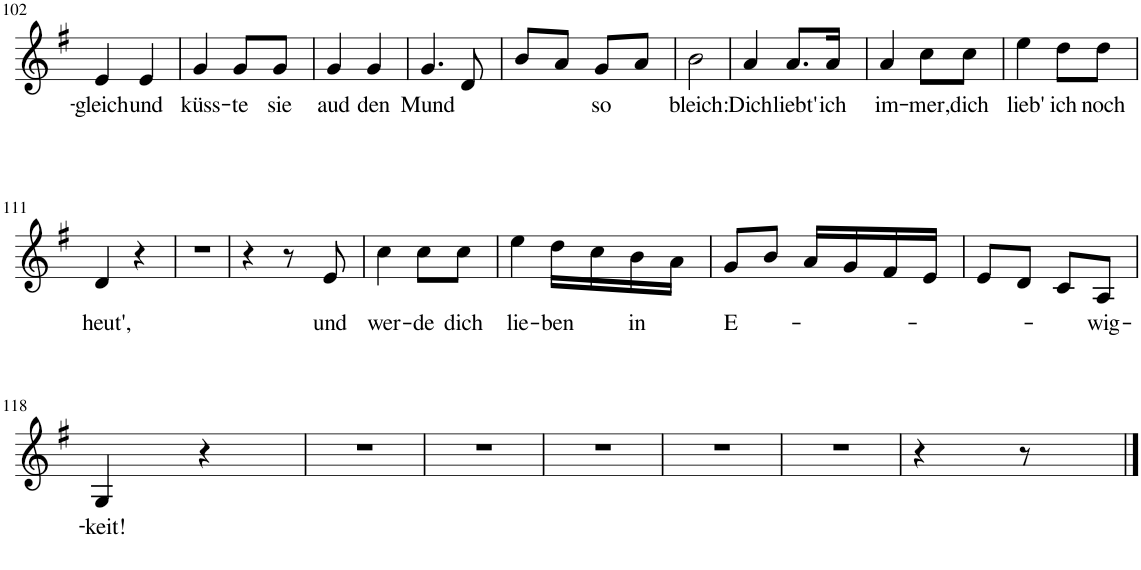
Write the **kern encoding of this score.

**kern	**text
*part1	*part1
*staff1	*staff1
*I"Piano	*
*I'Pno	*
!!LO:PB:g=z
*clefG2	*
*k[f#]	*
*M2/4	*
=102	=102
!	!LO:LY:b
4e/	-gleich
!	!LO:LY:b
4e/	und
=103	=103
!	!LO:LY:b
4g/	küss-
!	!LO:LY:b
8g/L	-te
!	!LO:LY:b
8g/J	sie
=104	=104
!	!LO:LY:b
4g/	aud
!	!LO:LY:b
4g/	den
=105	=105
!	!LO:LY:b
4.g/	Mund
8d/	.
=106	=106
8b/L	.
8a/J	.
!	!LO:LY:b
8g/L	so
8a/J	.
=107	=107
!	!LO:LY:b
2b\	bleich:
=108	=108
!	!LO:LY:b
4a/	Dich
!	!LO:LY:b
8.a/L	liebt'
!	!LO:LY:b
16a/Jk	ich
=109	=109
!	!LO:LY:b
4a/	im-
!	!LO:LY:b
8cc\L	-mer,
!	!LO:LY:b
8cc\J	dich
=110	=110
!	!LO:LY:b
4ee\	lieb'
!	!LO:LY:b
8dd\L	ich
!	!LO:LY:b
8dd\J	noch
!!LO:LB:g=z
=111	=111
!	!LO:LY:b
4d/	heut',
4r	.
=112	=112
2r	.
=113	=113
4r	.
8r	.
!	!LO:LY:b
8e/	und
=114	=114
!	!LO:LY:b
4cc\	wer-
!	!LO:LY:b
8cc\L	-de
!	!LO:LY:b
8cc\J	dich
=115	=115
!	!LO:LY:b
4ee\	lie-
!	!LO:LY:b
16dd\LL	-ben
16cc\	.
!	!LO:LY:b
16b\	in
16a\JJ	.
=116	=116
!	!LO:LY:b
8g/L	E-
8b/J	.
16a/LL	.
16g/	.
16f#/	.
16e/JJ	.
=117	=117
8e/L	.
8d/J	.
8c/L	.
!	!LO:LY:b
8A/J	-wig-
!!LO:LB:g=z
=118	=118
!	!LO:LY:b
4G/	-keit!
4r	.
=119	=119
2r	.
=120	=120
2r	.
=121	=121
2r	.
=122	=122
2r	.
=123	=123
2r	.
=124	=124
4r	.
8r	.
==	==
*-	*-
